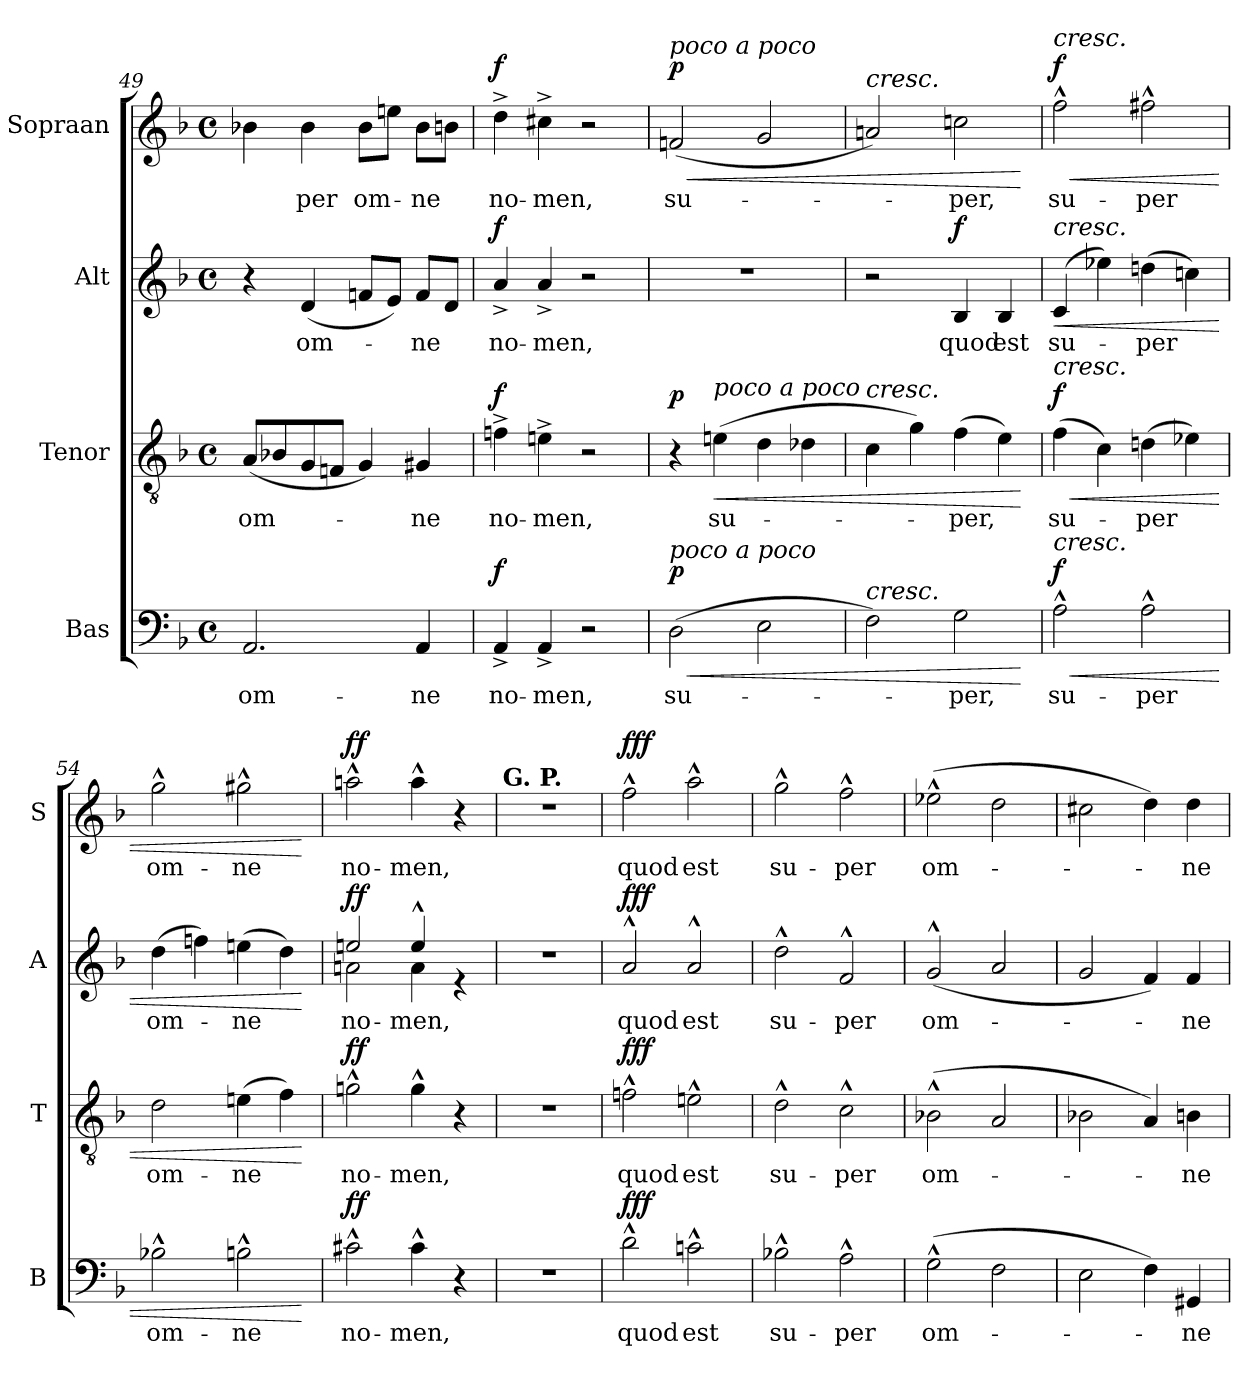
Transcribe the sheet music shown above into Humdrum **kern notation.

**kern	**text	**dynam	**kern	**text	**dynam	**kern	**text	**dynam	**kern	**text	**dynam
*part4	*part4	*part4	*part3	*part3	*part3	*part2	*part2	*part2	*part1	*part1	*part1
*staff4	*staff4	*staff4	*staff3	*staff3	*staff3	*staff2	*staff2	*staff2	*staff1	*staff1	*staff1
*I"Bas	*	*	*I"Tenor	*	*	*I"Alt	*	*	*I"Sopraan	*	*
*I'B	*	*	*I'T	*	*	*I'A	*	*	*I'S	*	*
*clefF4	*	*	*clefGv2	*	*	*clefG2	*	*	*clefG2	*	*
*k[b-]	*	*	*k[b-]	*	*	*k[b-]	*	*	*k[b-]	*	*
*M4/4	*	*	*M4/4	*	*	*M4/4	*	*	*M4/4	*	*
*met(c)	*	*	*met(c)	*	*	*met(c)	*	*	*met(c)	*	*
=49	=49	=49	=49	=49	=49	=49	=49	=49	=49	=49	=49
2.AA/	om-	.	(8A/L	om-	.	4r	.	.	4b-X\	.	.
.	.	.	8B-X/	.	.	.	.	.	.	.	.
.	.	.	8G/	.	.	(4d/	om-	.	4b-\	per	.
.	.	.	8Fn/J	.	.	.	.	.	.	.	.
.	.	.	4G/)	.	.	8fn/L	.	.	8b-\L	om-	.
.	.	.	.	.	.	8e/J)	.	.	8een\J	.	.
4AA/	-ne	.	4G#X/	ne	.	8f/L	-ne	.	8b-\L	-ne	.
.	.	.	.	.	.	8d/J	.	.	8bn\J	.	.
=50	=50	=50	=50	=50	=50	=50	=50	=50	=50	=50	=50
!	!	!LO:DY:a	!	!	!LO:DY:a	!	!	!LO:DY:a	!	!	!LO:DY:a
4AA^/	no-	f	4fn^\	no-	f	4a^/	no-	f	4dd^\	no-	f
4AA^/	-men,	.	4en^\	-men,	.	4a^/	-men,	.	4cc#X^\	-men,	.
2r	.	.	2r	.	.	2r	.	.	2r	.	.
=51	=51	=51	=51	=51	=51	=51	=51	=51	=51	=51	=51
!	!	!	!	!	!	!	!	!	!LO:TX:a:i:t=poco a poco	!	!
!LO:TX:a:i:t=poco a poco	!	!	!	!	!	!	!	!	!	!	!
!	!	!LO:HP:b	!	!	!	!	!	!	!	!	!LO:HP:b
!	!	!LO:DY:n=1:a	!	!	!LO:DY:a	!	!	!	!	!	!LO:DY:n=1:a
(2D\	su-	< p	4r	.	p	1r	.	.	(2fn/	su-	< p
!	!	!	!LO:TX:a:i:t=poco a poco	!	!	!	!	!	!	!	!
!	!	!	!	!	!LO:HP:b	!	!	!	!	!	!
.	.	.	(4en\	su-	<	.	.	.	.	.	.
2E\	.	.	4d\	.	.	.	.	.	2g/	.	.
.	.	.	4d-X\	.	.	.	.	.	.	.	.
!!LO:LB:g=z
=52	=52	=52	=52	=52	=52	=52	=52	=52	=52	=52	=52
!	!	!	!	!	!	!	!	!	!LO:TX:a:i:t=cresc.	!	!
!	!	!	!LO:TX:a:i:t=cresc.	!	!	!	!	!	!	!	!
!LO:TX:a:i:t=cresc.	!	!	!	!	!	!	!	!	!	!	!
2F\)	.	.	4c\	.	.	2r	.	.	2an/)	.	.
.	.	.	4g\)	.	.	.	.	.	.	.	.
!	!	!	!	!	!	!	!	!LO:DY:a	!	!	!
2G\	-per,	.	(4f\	-per,	.	4B-/	quod	f	2ccn\	-per,	.
.	.	.	4e\)	.	.	4B-/	est	.	.	.	.
.	.	[	.	.	[	.	.	.	.	.	[
=53	=53	=53	=53	=53	=53	=53	=53	=53	=53	=53	=53
!	!	!	!	!	!	!	!	!	!LO:TX:a:i:t=cresc.	!	!
!	!	!	!	!	!	!LO:TX:a:i:t=cresc.	!	!	!	!	!
!	!	!	!LO:TX:a:i:t=cresc.	!	!	!	!	!	!	!	!
!LO:TX:a:i:t=cresc.	!	!	!	!	!	!	!	!	!	!	!
!	!	!LO:HP:b	!	!	!LO:HP:b	!	!	!LO:HP:b	!	!	!LO:HP:b
!	!	!LO:DY:n=1:a	!	!	!LO:DY:n=1:a	!	!	!	!	!	!LO:DY:n=1:a
2A^^\	su-	< f	(4f\	su-	< f	(4c/	su-	<	2ff^^\	su-	< f
.	.	.	4c\)	.	.	4ee-X\)	.	.	.	.	.
2A^^\	-per	.	(4dn\	-per	.	(4ddn\	-per	.	2ff#X^^\	-per	.
.	.	.	4e-X\)	.	.	4ccn\)	.	.	.	.	.
=54	=54	=54	=54	=54	=54	=54	=54	=54	=54	=54	=54
2B-X^^\	om-	.	2d\	om-	.	(4dd\	om-	.	2gg^^\	om-	.
.	.	.	.	.	.	4ffn\)	.	.	.	.	.
2Bn^^\	-ne	.	(4en\	-ne	.	(4een\	-ne	.	2gg#X^^\	-ne	.
.	.	.	4f\)	.	.	4dd\)	.	.	.	.	.
.	.	[	.	.	[	.	.	[	.	.	[
=55	=55	=55	=55	=55	=55	=55	=55	=55	=55	=55	=55
*	*	*	*	*	*	*^	*	*	*	*	*
!	!	!LO:DY:a	!	!	!LO:DY:a	!	!	!	!LO:DY:a	!	!	!LO:DY:a
2c#X^^\	no-	ff	2gn^^\	no-	ff	2een/	2an\	no-	ff	2aan^^\	no-	ff
4c#^^\	-men,	.	4g^^\	-men,	.	4ee^^/	4a\	-men,	.	4aa^^\	-men,	.
4r	.	.	4r	.	.	4re	4ryy	.	.	4r	.	.
=56	=56	=56	=56	=56	=56	=56	=56	=56	=56	=56	=56	=56
!	!	!	!	!	!	!	!	!	!	!LO:TX:a:B:t=G. P.	!	!
*	*	*	*	*	*	*v	*v	*	*	*	*	*
1r	.	.	1r	.	.	1r	.	.	1r	.	.
=57	=57	=57	=57	=57	=57	=57	=57	=57	=57	=57	=57
!	!	!LO:DY:a	!	!	!LO:DY:a	!	!	!LO:DY:a	!	!	!LO:DY:a
2d^^\	quod	fff	2fn^^\	quod	fff	2a^^/	quod	fff	2ff^^\	quod	fff
2cn^^\	est	.	2en^^\	est	.	2a^^/	est	.	2aa^^\	est	.
=58	=58	=58	=58	=58	=58	=58	=58	=58	=58	=58	=58
2B-X^^\	su-	.	2d^^\	su-	.	2dd^^\	su-	.	2gg^^\	su-	.
2A^^\	-per	.	2c^^\	-per	.	2f^^/	-per	.	2ff^^\	-per	.
!!LO:PB:g=z
=59	=59	=59	=59	=59	=59	=59	=59	=59	=59	=59	=59
(2G^^\	om-	.	(2B-X^^\	om-	.	(2g^^/	om-	.	(2ee-X^^\	om-	.
2F\	.	.	2A/	.	.	2a/	.	.	2dd\	.	.
=60	=60	=60	=60	=60	=60	=60	=60	=60	=60	=60	=60
2E\	.	.	2B-X\	.	.	2g/	.	.	2cc#X\	.	.
4F\)	.	.	4A/)	.	.	4f/)	.	.	4dd\)	.	.
4GG#X/	ne	.	4Bn\	ne	.	4f/	ne	.	4dd\	ne	.
=	=	=	=	=	=	=	=	=	=	=	=
*-	*-	*-	*-	*-	*-	*-	*-	*-	*-	*-	*-
